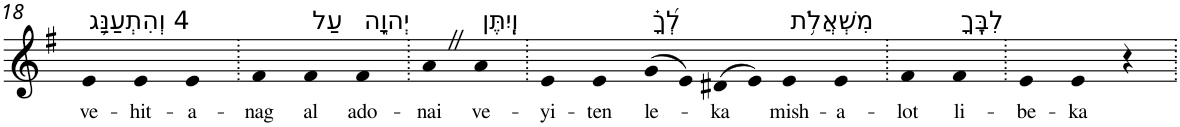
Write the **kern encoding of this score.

**kern	**text
*part1	*part1
*staff1	*staff1
*I"Piano	*
*I'Pno	*
!!LO:PB:g=z
*clefG2	*
*k[f#]	*
*G:	*
=18	=18
!LO:TX:a:t=4 וְהִתְעַנַּ֥ג	!
!	!LO:LY:b
4e	ve-
!	!LO:LY:b
4e	-hit-
!	!LO:LY:b
4e	-a-
=19.	=19.
!	!LO:LY:b
4f#	-nag
!LO:TX:a:t=עַל	!
!	!LO:LY:b
4f#	al
!LO:TX:a:t=יְהוָ֑ה	!
!	!LO:LY:b
4f#	ado-
=20.	=20.
!	!LO:LY:b
4aZ	-nai
!LO:TX:a:t=וְיִֽתֶּן	!
!	!LO:LY:b
4a	ve-
=21.	=21.
!	!LO:LY:b
4e	-yi-
!	!LO:LY:b
4e	-ten
!LO:TX:a:t=לְ֝ךָ֗	!
!	!LO:LY:b
(>8g	le-
8e)	.
!	!LO:LY:b
(>8d#X	-ka
8e)	.
!LO:TX:a:t=מִשְׁאֲלֹ֥ת	!
!	!LO:LY:b
4e	mish-
!	!LO:LY:b
4e	-a-
=22.	=22.
!	!LO:LY:b
4f#	-lot
!LO:TX:a:t=לִבֶּֽךָ	!
!	!LO:LY:b
4f#	li-
=23.	=23.
!	!LO:LY:b
4e	-be-
!	!LO:LY:b
4e	-ka
4r	.
=.	=.
*-	*-
